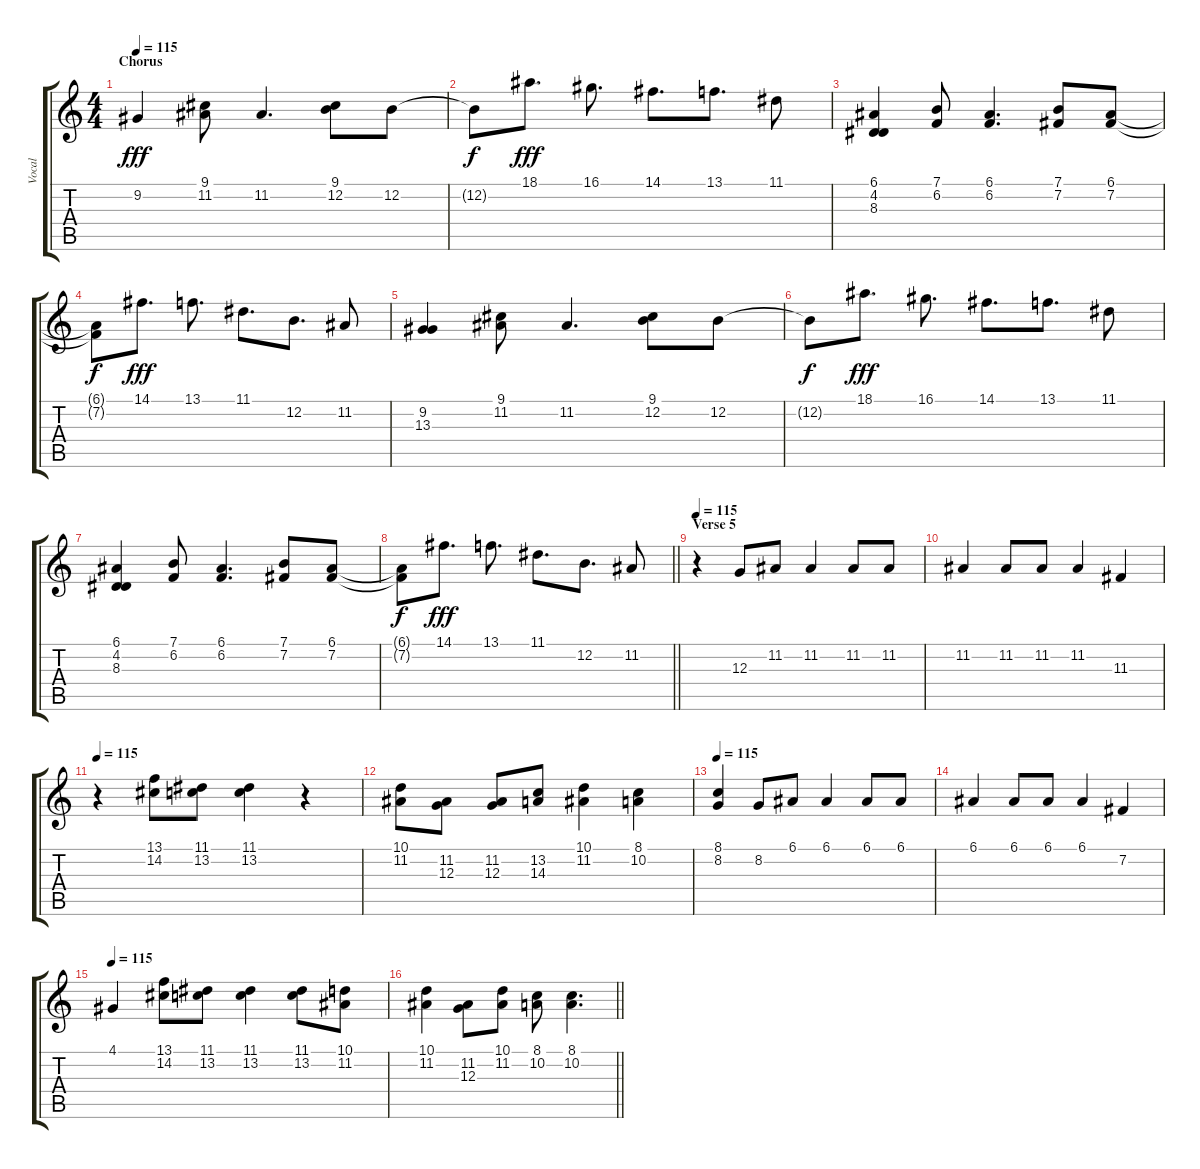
\track ("Vocal" "Vocal") {instrument trumpet}
\staff {score tabs}
\tuning (E4 B3 G3 D3 A2 E2) {hide}
\ts (4 4)
\section ("" "Chorus")
\tempo 115
\clef g2
\ks c
9.2.4{dy fff} (9.1 11.2).8 11.2.4{d} (9.1 12.2).8 12.2.8 |
12.2{t}.8{dy f} 18.1.8{d dy fff} 16.1.8{d} 14.1.8{d} 13.1.8{d} 11.1.8 |
(6.1 4.2 8.3).4 (7.1 6.2).8 (6.1 6.2).4{d} (7.1 7.2).8 (6.1 7.2).8 |
(6.1{t} 7.2{t}).8{dy f} 14.1.8{d dy fff} 13.1.8{d} 11.1.8{d} 12.2.8{d} 11.2.8 |
(9.2 13.3).4 (9.1 11.2).8 11.2.4{d} (9.1 12.2).8 12.2.8 |
12.2{t}.8{dy f} 18.1.8{d dy fff} 16.1.8{d} 14.1.8{d} 13.1.8{d} 11.1.8 |
(6.1 4.2 8.3).4 (7.1 6.2).8 (6.1 6.2).4{d} (7.1 7.2).8 (6.1 7.2).8 |
\barLineRight lightlight
(6.1{t} 7.2{t}).8{dy f} 14.1.8{d dy fff} 13.1.8{d} 11.1.8{d} 12.2.8{d} 11.2.8 |
\section ("" "Verse 5")
\tempo 115
r.4 12.3.8 11.2.8 11.2.4 11.2.8 11.2.8 |
11.2.4 11.2.8 11.2.8 11.2.4 11.3.4 |
\tempo 115
r.4 (13.1 14.2).8 (11.1 13.2).8 (11.1 13.2).4 r.4 |
(10.1 11.2).8 (11.2 12.3).8 (11.2 12.3).8 (13.2 14.3).8 (10.1 11.2).4 (8.1 10.2).4 |
\tempo 115
(8.1 8.2).4 8.2.8 6.1.8 6.1.4 6.1.8 6.1.8 |
6.1.4 6.1.8 6.1.8 6.1.4 7.2.4 |
\tempo 115
4.1.4 (13.1 14.2).8 (11.1 13.2).8 (11.1 13.2).4 (11.1 13.2).8 (10.1 11.2).8 |
\barLineRight lightlight
(10.1 11.2).4 (11.2 12.3).8 (10.1 11.2).8 (8.1 10.2).8 (8.1 10.2).4{d}
